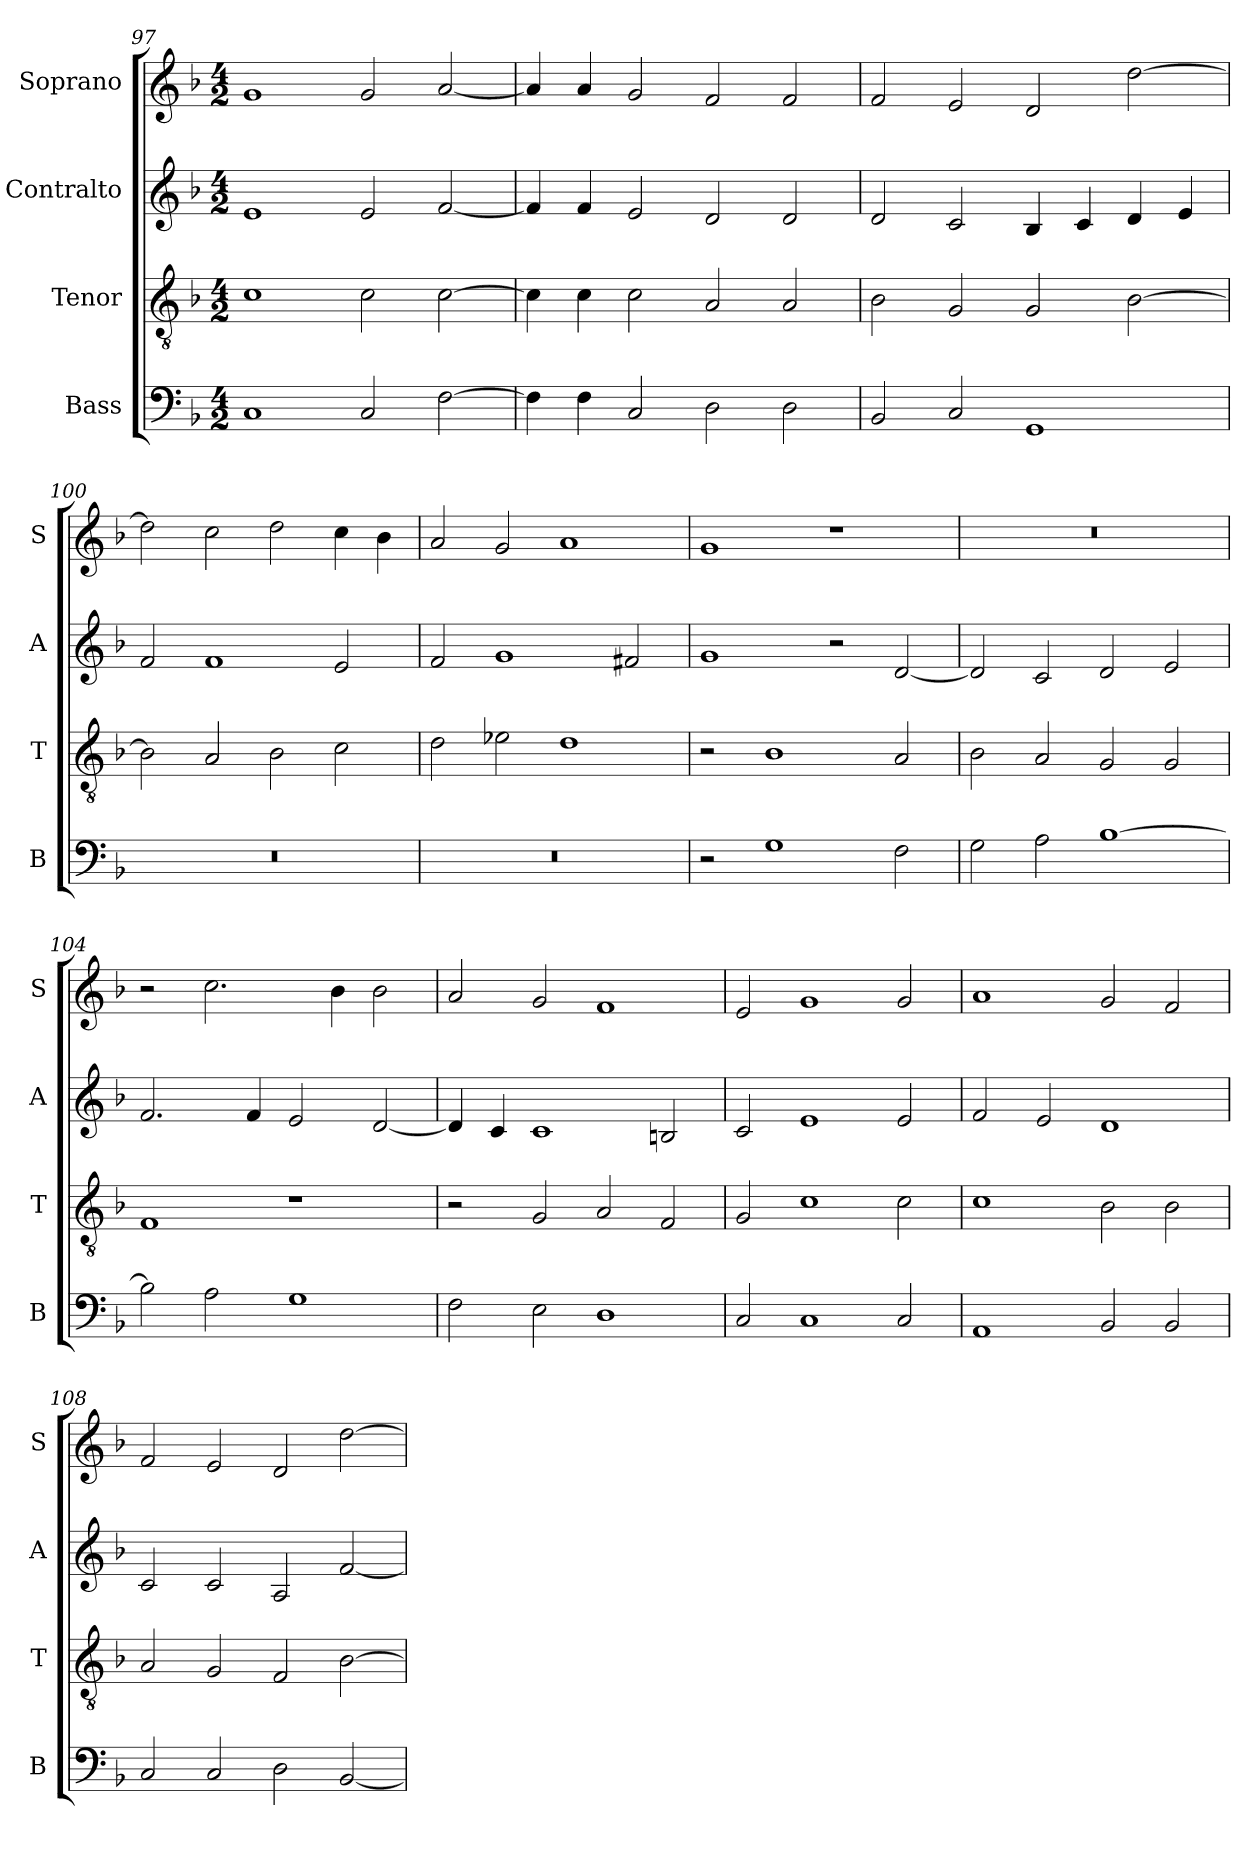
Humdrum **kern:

**kern	**kern	**kern	**kern
*part4	*part3	*part2	*part1
*staff4	*staff3	*staff2	*staff1
*I"Bass	*I"Tenor	*I"Contralto	*I"Soprano
*I'B	*I'T	*I'A	*I'S
*clefF4	*clefGv2	*clefG2	*clefG2
*k[b-]	*k[b-]	*k[b-]	*k[b-]
*G:dor	*G:dor	*G:dor	*G:dor
*M4/2	*M4/2	*M4/2	*M4/2
=97	=97	=97	=97
1C	1c	1e	1g
2C	2c	2e	2g
[2F	[2c	[2f	[2a
=98	=98	=98	=98
4F]	4c]	4f]	4a]
4F	4c	4f	4a
2C	2c	2e	2g
2D	2A	2d	2f
2D	2A	2d	2f
=99	=99	=99	=99
2BB-	2B-	2d	2f
2C	2G	2c	2e
1GG	2G	4B-	2d
.	.	4c	.
.	[2B-	4d	[2dd
.	.	4e	.
=100	=100	=100	=100
0r	2B-]	2f	2dd]
.	2A	1f	2cc
.	2B-	.	2dd
.	2c	2e	4cc
.	.	.	4b-
=101	=101	=101	=101
0r	2d	2f	2a
.	2e-X	1g	2g
.	1d	.	1a
.	.	2f#X	.
=102	=102	=102	=102
2r	2r	1g	1g
1G	1B-	.	.
.	.	2r	1r
2F	2A	[2d	.
=103	=103	=103	=103
2G	2B-	2d]	0r
2A	2A	2c	.
[1B-	2G	2d	.
.	2G	2e	.
=104	=104	=104	=104
2B-]	1F	2.f	2r
2A	.	.	2.cc
.	.	4f	.
1G	1r	2e	.
.	.	.	4b-
.	.	[2d	2b-
=105	=105	=105	=105
2F	2r	4d]	2a
.	.	4c	.
2E	2G	1c	2g
1D	2A	.	1f
.	2F	2Bn	.
=106	=106	=106	=106
2C	2G	2c	2e
1C	1c	1e	1g
2C	2c	2e	2g
=107	=107	=107	=107
1AA	1c	2f	1a
.	.	2e	.
2BB-	2B-	1d	2g
2BB-	2B-	.	2f
=108	=108	=108	=108
2C	2A	2c	2f
2C	2G	2c	2e
2D	2F	2A	2d
[2BB-	[2B-	[2f	[2dd
=	=	=	=
*-	*-	*-	*-
